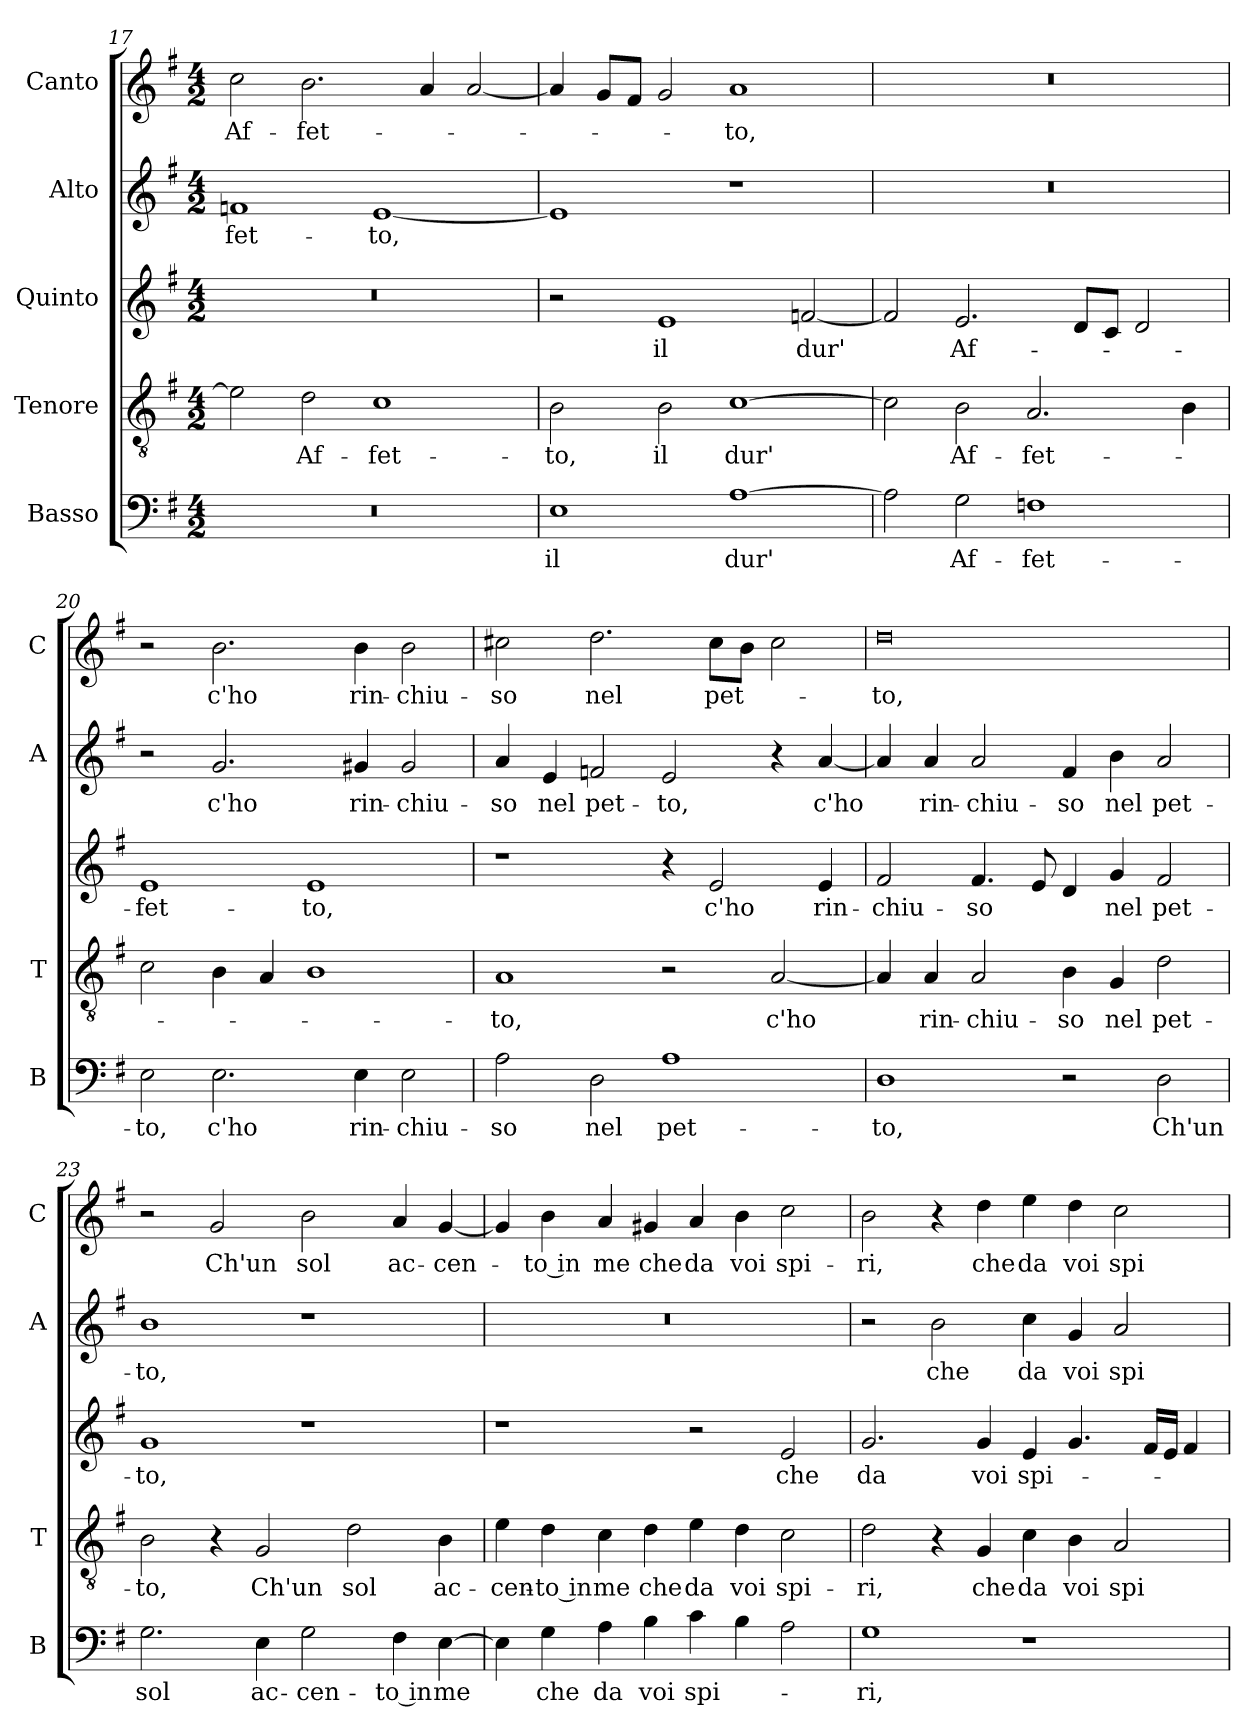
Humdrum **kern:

**kern	**text	**kern	**text	**kern	**text	**kern	**text	**kern	**text
*part5	*part5	*part4	*part4	*part3	*part3	*part2	*part2	*part1	*part1
*staff5	*staff5	*staff4	*staff4	*staff3	*staff3	*staff2	*staff2	*staff1	*staff1
*I"Basso	*	*I"Tenore	*	*I"Quinto	*	*I"Alto	*	*I"Canto	*
*I'B	*	*I'T	*	*	*	*I'A	*	*I'C	*
*clefF4	*	*clefGv2	*	*clefG2	*	*clefG2	*	*clefG2	*
*k[f#]	*	*k[f#]	*	*k[f#]	*	*k[f#]	*	*k[f#]	*
*G:	*	*G:	*	*G:	*	*G:	*	*G:	*
*M4/2	*	*M4/2	*	*M4/2	*	*M4/2	*	*M4/2	*
=17	=17	=17	=17	=17	=17	=17	=17	=17	=17
!	!	!	!	!	!	!	!LO:LY:b	!	!LO:LY:b
0r	.	2e\]	.	0r	.	1fn	-fet-	2cc\	Af-
!	!	!	!LO:LY:b	!	!	!	!	!	!LO:LY:b
.	.	2d\	Af-	.	.	.	.	2.b\	-fet-
!	!	!	!LO:LY:b	!	!	!	!LO:LY:b	!	!
.	.	1c	-fet-	.	.	[1e	-to,	.	.
.	.	.	.	.	.	.	.	4a/	.
.	.	.	.	.	.	.	.	[2a/	.
=18	=18	=18	=18	=18	=18	=18	=18	=18	=18
!	!LO:LY:b	!	!LO:LY:b	!	!	!	!	!	!
1E	il	2B\	-to,	2r	.	1e]	.	4a/]	.
.	.	.	.	.	.	.	.	8g/L	.
.	.	.	.	.	.	.	.	8f#/J	.
!	!	!	!LO:LY:b	!	!LO:LY:b	!	!	!	!
.	.	2B\	il	1e	il	.	.	2g/	.
!	!LO:LY:b	!	!LO:LY:b	!	!	!	!	!	!LO:LY:b
[1A	dur'	[1c	dur'	.	.	1r	.	1a	-to,
!	!	!	!	!	!LO:LY:b	!	!	!	!
.	.	.	.	[2fn/	dur'	.	.	.	.
!!LO:LB:g=z
=19	=19	=19	=19	=19	=19	=19	=19	=19	=19
2A\]	.	2c\]	.	2f/]	.	0r	.	0r	.
!	!LO:LY:b	!	!LO:LY:b	!	!LO:LY:b	!	!	!	!
2G\	Af-	2B\	Af-	2.e/	Af-	.	.	.	.
!	!LO:LY:b	!	!LO:LY:b	!	!	!	!	!	!
1Fn	-fet-	2.A/	-fet-	.	.	.	.	.	.
.	.	.	.	8d/L	.	.	.	.	.
.	.	.	.	8c/J	.	.	.	.	.
.	.	.	.	2d/	.	.	.	.	.
.	.	4B\	.	.	.	.	.	.	.
=20	=20	=20	=20	=20	=20	=20	=20	=20	=20
!	!LO:LY:b	!	!	!	!LO:LY:b	!	!	!	!
2E\	-to,	2c\	.	1e	-fet-	2r	.	2r	.
!	!LO:LY:b	!	!	!	!	!	!LO:LY:b	!	!LO:LY:b
2.E\	c'ho	4B\	.	.	.	2.g/	c'ho	2.b\	c'ho
.	.	4A/	.	.	.	.	.	.	.
!	!	!	!	!	!LO:LY:b	!	!	!	!
.	.	1B	.	1e	-to,	.	.	.	.
!	!LO:LY:b	!	!	!	!	!	!LO:LY:b	!	!LO:LY:b
4E\	rin-	.	.	.	.	4g#X/	rin-	4b\	rin-
!	!LO:LY:b	!	!	!	!	!	!LO:LY:b	!	!LO:LY:b
2E\	-chiu-	.	.	.	.	2g#/	-chiu-	2b\	-chiu-
=21	=21	=21	=21	=21	=21	=21	=21	=21	=21
!	!LO:LY:b	!	!LO:LY:b	!	!	!	!LO:LY:b	!	!LO:LY:b
2A\	-so	1A	-to,	1r	.	4a/	-so	2cc#X\	-so
!	!	!	!	!	!	!	!LO:LY:b	!	!
.	.	.	.	.	.	4e/	nel	.	.
!	!LO:LY:b	!	!	!	!	!	!LO:LY:b	!	!LO:LY:b
2D\	nel	.	.	.	.	2fn/	pet-	2.dd\	nel
!	!LO:LY:b	!	!	!	!	!	!LO:LY:b	!	!
1A	pet-	2r	.	4r	.	2e/	-to,	.	.
!	!	!	!	!	!LO:LY:b	!	!	!	!LO:LY:b
.	.	.	.	2e/	c'ho	.	.	8cc#\L	pet-
.	.	.	.	.	.	.	.	8b\J	.
!	!	!	!LO:LY:b	!	!	!	!	!	!
.	.	[2A/	c'ho	.	.	4r	.	2cc#\	.
!	!	!	!	!	!LO:LY:b	!	!LO:LY:b	!	!
.	.	.	.	4e/	rin-	[4a/	c'ho	.	.
=22	=22	=22	=22	=22	=22	=22	=22	=22	=22
!	!LO:LY:b	!	!	!	!LO:LY:b	!	!	!	!LO:LY:b
1D	-to,	4A/]	.	2f#/	-chiu-	4a/]	.	0dd	-to,
!	!	!	!LO:LY:b	!	!	!	!LO:LY:b	!	!
.	.	4A/	rin-	.	.	4a/	rin-	.	.
!	!	!	!LO:LY:b	!	!LO:LY:b	!	!LO:LY:b	!	!
.	.	2A/	-chiu-	4.f#/	-so	2a/	-chiu-	.	.
.	.	.	.	8e/	.	.	.	.	.
!	!	!	!LO:LY:b	!	!	!	!LO:LY:b	!	!
2r	.	4B\	-so	4d/	.	4f#/	-so	.	.
!	!	!	!LO:LY:b	!	!LO:LY:b	!	!LO:LY:b	!	!
.	.	4G/	nel	4g/	nel	4b\	nel	.	.
!	!LO:LY:b	!	!LO:LY:b	!	!LO:LY:b	!	!LO:LY:b	!	!
2D\	Ch'un	2d\	pet-	2f#/	pet-	2a/	pet-	.	.
!!LO:PB:g=z
=23	=23	=23	=23	=23	=23	=23	=23	=23	=23
!	!LO:LY:b	!	!LO:LY:b	!	!LO:LY:b	!	!LO:LY:b	!	!
2.G\	sol	2B\	-to,	1g	-to,	1b	-to,	2r	.
!	!	!	!	!	!	!	!	!	!LO:LY:b
.	.	4r	.	.	.	.	.	2g/	Ch'un
!	!LO:LY:b	!	!LO:LY:b	!	!	!	!	!	!
4E\	ac-	2G/	Ch'un	.	.	.	.	.	.
!	!LO:LY:b	!	!	!	!	!	!	!	!LO:LY:b
2G\	-cen-	.	.	1r	.	1r	.	2b\	sol
!	!	!	!LO:LY:b	!	!	!	!	!	!
.	.	2d\	sol	.	.	.	.	.	.
!	!LO:LY:b	!	!	!	!	!	!	!	!LO:LY:b
4F#\	-to in	.	.	.	.	.	.	4a/	ac-
!	!LO:LY:b	!	!LO:LY:b	!	!	!	!	!	!LO:LY:b
[4E\	me	4B\	ac-	.	.	.	.	[4g/	-cen-
=24	=24	=24	=24	=24	=24	=24	=24	=24	=24
!	!	!	!LO:LY:b	!	!	!	!	!	!
4E\]	.	4e\	-cen-	1r	.	0r	.	4g/]	.
!	!LO:LY:b	!	!LO:LY:b	!	!	!	!	!	!LO:LY:b
4G\	che	4d\	-to in	.	.	.	.	4b\	-to in
!	!LO:LY:b	!	!LO:LY:b	!	!	!	!	!	!LO:LY:b
4A\	da	4c\	me	.	.	.	.	4a/	me
!	!LO:LY:b	!	!LO:LY:b	!	!	!	!	!	!LO:LY:b
4B\	voi	4d\	che	.	.	.	.	4g#X/	che
!	!LO:LY:b	!	!LO:LY:b	!	!	!	!	!	!LO:LY:b
4c\	spi-	4e\	da	2r	.	.	.	4a/	da
!	!	!	!LO:LY:b	!	!	!	!	!	!LO:LY:b
4B\	.	4d\	voi	.	.	.	.	4b\	voi
!	!	!	!LO:LY:b	!	!LO:LY:b	!	!	!	!LO:LY:b
2A\	.	2c\	spi-	2e/	che	.	.	2cc\	spi-
=25	=25	=25	=25	=25	=25	=25	=25	=25	=25
!	!LO:LY:b	!	!LO:LY:b	!	!LO:LY:b	!	!	!	!LO:LY:b
1G	-ri,	2d\	-ri,	2.g/	da	2r	.	2b\	-ri,
!	!	!	!	!	!	!	!LO:LY:b	!	!
.	.	4r	.	.	.	2b\	che	4r	.
!	!	!	!LO:LY:b	!	!LO:LY:b	!	!	!	!LO:LY:b
.	.	4G/	che	4g/	voi	.	.	4dd\	che
!	!	!	!LO:LY:b	!	!LO:LY:b	!	!LO:LY:b	!	!LO:LY:b
1r	.	4c\	da	4e/	spi-	4cc\	da	4ee\	da
!	!	!	!LO:LY:b	!	!	!	!LO:LY:b	!	!LO:LY:b
.	.	4B\	voi	4.g/	.	4g/	voi	4dd\	voi
!	!	!	!LO:LY:b	!	!	!	!LO:LY:b	!	!LO:LY:b
.	.	2A/	spi-	.	.	2a/	spi-	2cc\	spi-
.	.	.	.	16f#/LL	.	.	.	.	.
.	.	.	.	16e/JJ	.	.	.	.	.
.	.	.	.	4f#/	.	.	.	.	.
=	=	=	=	=	=	=	=	=	=
*-	*-	*-	*-	*-	*-	*-	*-	*-	*-
